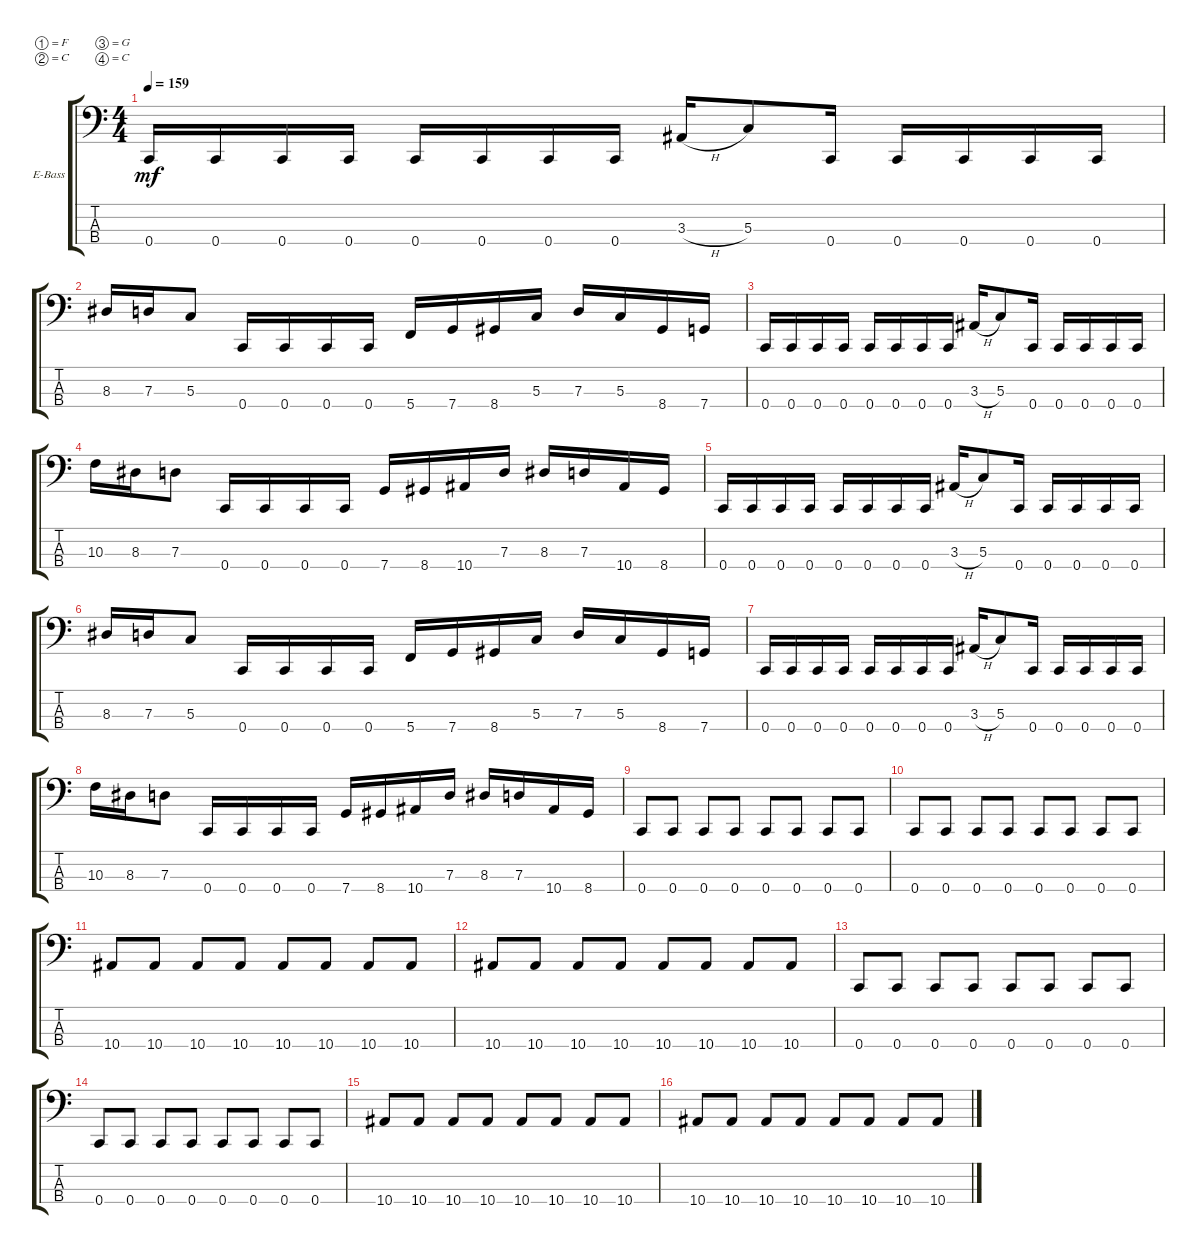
\defaultSystemsLayout 4
\bracketExtendMode groupsimilarinstruments
\firstSystemTrackNameOrientation horizontal
\otherSystemsTrackNameOrientation horizontal
\track ("Electric Bass" "E-Bass") {instrument electricbassfinger}
\staff {score tabs}
\tuning (F2 C2 G1 C1)
\ts (4 4)
\tempo 159
\clef f4
\ks c
0.4.16{dy mf} 0.4.16 0.4.16 0.4.16 0.4.16 0.4.16 0.4.16 0.4.16 3.3{h}.16 5.3.8 0.4.16 0.4.16 0.4.16 0.4.16 0.4.16 |
8.3.16 7.3.16 5.3.8 0.4.16 0.4.16 0.4.16 0.4.16 5.4.16 7.4.16 8.4.16 5.3.16 7.3.16 5.3.16 8.4.16 7.4.16 |
0.4.16 0.4.16 0.4.16 0.4.16 0.4.16 0.4.16 0.4.16 0.4.16 3.3{h}.16 5.3.8 0.4.16 0.4.16 0.4.16 0.4.16 0.4.16 |
10.3.16 8.3.16 7.3.8 0.4.16 0.4.16 0.4.16 0.4.16 7.4.16 8.4.16 10.4.16 7.3.16 8.3.16 7.3.16 10.4.16 8.4.16 |
0.4.16 0.4.16 0.4.16 0.4.16 0.4.16 0.4.16 0.4.16 0.4.16 3.3{h}.16 5.3.8 0.4.16 0.4.16 0.4.16 0.4.16 0.4.16 |
8.3.16 7.3.16 5.3.8 0.4.16 0.4.16 0.4.16 0.4.16 5.4.16 7.4.16 8.4.16 5.3.16 7.3.16 5.3.16 8.4.16 7.4.16 |
0.4.16 0.4.16 0.4.16 0.4.16 0.4.16 0.4.16 0.4.16 0.4.16 3.3{h}.16 5.3.8 0.4.16 0.4.16 0.4.16 0.4.16 0.4.16 |
10.3.16 8.3.16 7.3.8 0.4.16 0.4.16 0.4.16 0.4.16 7.4.16 8.4.16 10.4.16 7.3.16 8.3.16 7.3.16 10.4.16 8.4.16 |
0.4.8 0.4.8 0.4.8 0.4.8 0.4.8 0.4.8 0.4.8 0.4.8 |
0.4.8 0.4.8 0.4.8 0.4.8 0.4.8 0.4.8 0.4.8 0.4.8 |
10.4.8 10.4.8 10.4.8 10.4.8 10.4.8 10.4.8 10.4.8 10.4.8 |
10.4.8 10.4.8 10.4.8 10.4.8 10.4.8 10.4.8 10.4.8 10.4.8 |
0.4.8 0.4.8 0.4.8 0.4.8 0.4.8 0.4.8 0.4.8 0.4.8 |
0.4.8 0.4.8 0.4.8 0.4.8 0.4.8 0.4.8 0.4.8 0.4.8 |
10.4.8 10.4.8 10.4.8 10.4.8 10.4.8 10.4.8 10.4.8 10.4.8 |
10.4.8 10.4.8 10.4.8 10.4.8 10.4.8 10.4.8 10.4.8 10.4.8
